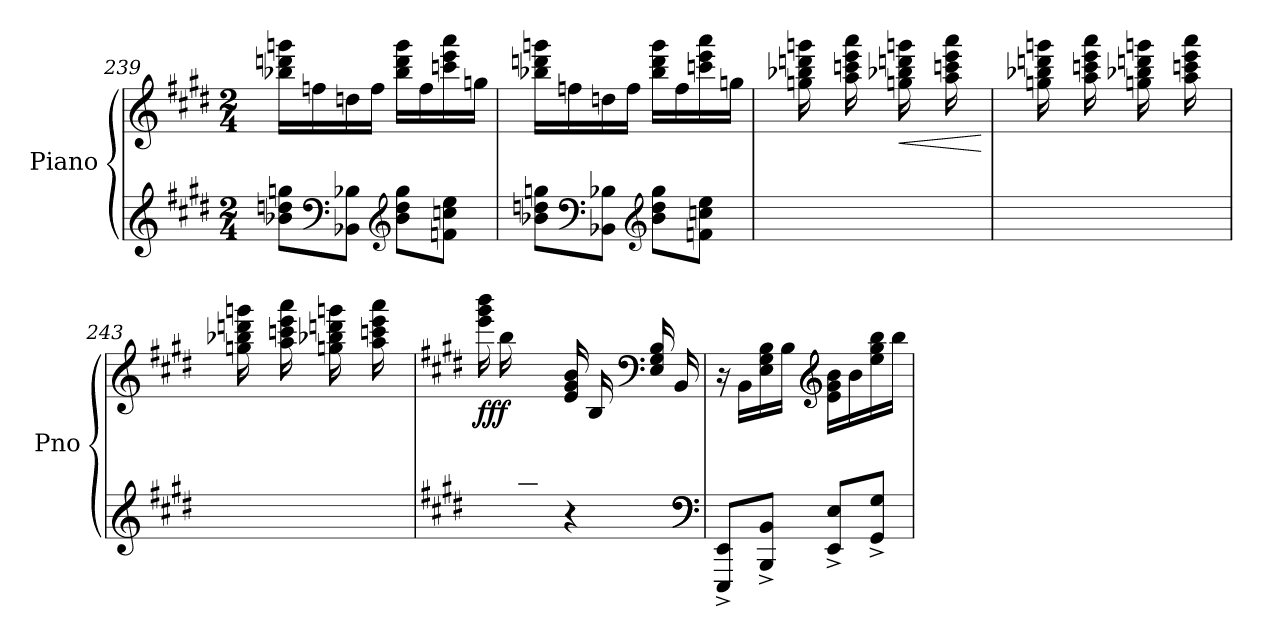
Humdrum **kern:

**kern	**kern	**dynam
*part1	*part1	*part1
*staff2	*staff1	*staff1/2
*I"Piano	*	*
*I'Pno	*	*
*clefG2	*clefG2	*
*k[f#c#g#d#]	*k[f#c#g#d#]	*
*E:	*E:	*
*M2/4	*M2/4	*
=239	=239	=239
8b-X\ 8ddn\ 8ggn\L	16bb-X\ 16dddn\ 16gggn\LL	.
.	16ffn\	.
*clefF4	*	*
8BB-X\ 8B-X\J	16ddn\	.
.	16ff\JJ	.
*clefG2	*	*
8b-\ 8dd\ 8gg\L	16bb-\ 16ddd\ 16ggg\LL	.
.	16ff\	.
8fn\ 8ccn\ 8ee\J	16cccn\ 16eee\ 16aaa\	.
.	16ggn\JJ	.
=240	=240	=240
8b-X\ 8ddn\ 8ggn\L	16bb-X\ 16dddn\ 16gggn\LL	.
.	16ffn\	.
*clefF4	*	*
8BB-X\ 8B-X\J	16ddn\	.
.	16ff\JJ	.
*clefG2	*	*
8b-\ 8dd\ 8gg\L	16bb-\ 16ddd\ 16ggg\LL	.
.	16ff\	.
8fn\ 8ccn\ 8ee\J	16cccn\ 16eee\ 16aaa\	.
.	16ggn\JJ	.
!!LO:LB:g=z
=241	=241	=241
*^	*	*
16ryy	2ryy	16ggn\ 16bb-X\ 16dddn\ 16gggn\LL	.
16fn/ 16b-X/ 16ddn/ 16ffn/	.	16ryy	.
16ryy	.	16aa\ 16cccn\ 16eee\ 16aaa\	.
16ccn/ 16ee/ 16ggn/JJ	.	16ryy	.
!	!	!	!LO:HP:b
16ryy	.	16ggn\ 16bb-X\ 16dddn\ 16gggn\LL	<
16fn/ 16b-X/ 16ddn/ 16ffn/	.	16ryy	.
16ryy	.	16aa\ 16cccn\ 16eee\ 16aaa\	.
16ccn/ 16ee/ 16gg/JJ	.	16ryy	.
*v	*v	*	*
.	.	[
=242	=242	=242
*^	*	*
16ryy	2ryy	16ggn\ 16bb-X\ 16dddn\ 16gggn\LL	.
16fn/ 16b-X/ 16ddn/ 16ffn/	.	16ryy	.
16ryy	.	16aa\ 16cccn\ 16eee\ 16aaa\	.
16ccn/ 16ee/ 16ggn/JJ	.	16ryy	.
16ryy	.	16ggn\ 16bb-X\ 16dddn\ 16gggn\LL	.
16fn/ 16b-X/ 16ddn/ 16ffn/	.	16ryy	.
16ryy	.	16aa\ 16cccn\ 16eee\ 16aaa\	.
16ccn/ 16ee/ 16gg/JJ	.	16ryy	.
=243	=243	=243	=243
16ryy	2ryy	16ggn\ 16bb-X\ 16dddn\ 16gggn\LL	.
16fn/ 16b-X/ 16ddn/ 16ffn/	.	16ryy	.
16ryy	.	16aa\ 16cccn\ 16eee\ 16aaa\	.
16ccn/ 16ee/ 16ggn/JJ	.	16ryy	.
16ryy	.	16ggn\ 16bb-X\ 16dddn\ 16gggn\LL	.
16fn/ 16b-X/ 16ddn/ 16ffn/	.	16ryy	.
16ryy	.	16aa\ 16cccn\ 16eee\ 16aaa\	.
16ccn/ 16ee/ 16gg/JJ	.	16ryy	.
!!LO:LB:g=z
=244	=244	=244	=244
*k[f#c#g#d#]	*	*	*
*E:	*	*	*
!	!	!	!LO:DY:b
8ryy	4ryy	16eee\ 16ggg#\ 16bbb\LL	fff
.	.	16bb\	.
16ee/ 16gg#/ 16bb/	.	8ryy	.
16b/JJ	.	.	.
4ryy	4r	16e/ 16g#/ 16b/LL	.
.	.	16B/	.
*	*	*clefF4	*
.	.	16E/ 16G#/ 16B/	.
.	.	16BB/JJ	.
*v	*v	*	*
*clefF4	*	*
=245	=245	=245
*	*^	*
8EEE/^ 8EE/^L	16ryy	16r	.
.	16BB\LL	16ryy	.
8BBB/^ 8BB/^J	16E\ 16G#\ 16B\	8ryy	.
.	16B\JJ	.	.
*	*clefG2	*	*
8EE/^ 8E/^L	16e\ 16g#\ 16b\LL	4ryy	.
.	16b\	.	.
8GG#/^ 8G#/^J	16ee\ 16gg#\ 16bb\	.	.
.	16bb\JJ	.	.
*	*v	*v	*
=	=	=
*-	*-	*-
